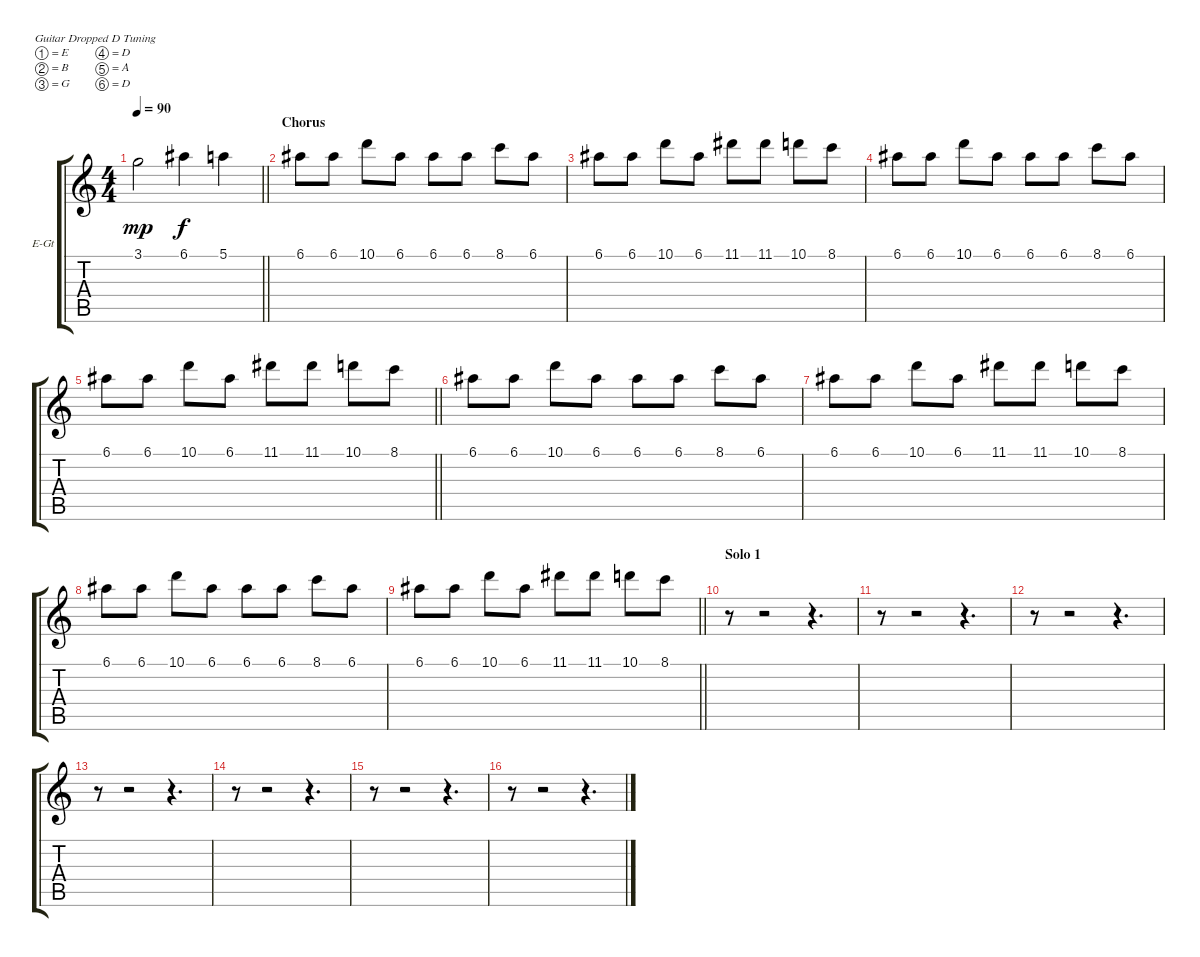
\bracketExtendMode groupsimilarinstruments
\firstSystemTrackNameOrientation horizontal
\otherSystemsTrackNameOrientation horizontal
\track ("Lead Right" "E-Gt") {instrument distortionguitar}
\staff {score tabs}
\tuning (E4 B3 G3 D3 A2 D2)
\ts (4 4)
\tempo 90
\clef g2
\barLineRight lightlight
\ks c
3.1.2{dy mp} 6.1.4{dy f} 5.1.4 |
\section ("" "Chorus")
6.1.8 6.1.8 10.1.8 6.1.8 6.1.8 6.1.8 8.1.8 6.1.8 |
6.1.8 6.1.8 10.1.8 6.1.8 11.1.8 11.1.8 10.1.8 8.1.8 |
6.1.8 6.1.8 10.1.8 6.1.8 6.1.8 6.1.8 8.1.8 6.1.8 |
\barLineRight lightlight
6.1.8 6.1.8 10.1.8 6.1.8 11.1.8 11.1.8 10.1.8 8.1.8 |
6.1.8 6.1.8 10.1.8 6.1.8 6.1.8 6.1.8 8.1.8 6.1.8 |
6.1.8 6.1.8 10.1.8 6.1.8 11.1.8 11.1.8 10.1.8 8.1.8 |
6.1.8 6.1.8 10.1.8 6.1.8 6.1.8 6.1.8 8.1.8 6.1.8 |
\barLineRight lightlight
6.1.8 6.1.8 10.1.8 6.1.8 11.1.8 11.1.8 10.1.8 8.1.8 |
\section ("" "Solo 1")
r.8 r.2 r.4{d} |
r.8 r.2 r.4{d} |
r.8 r.2 r.4{d} |
r.8 r.2 r.4{d} |
r.8 r.2 r.4{d} |
r.8 r.2 r.4{d} |
r.8 r.2 r.4{d}
